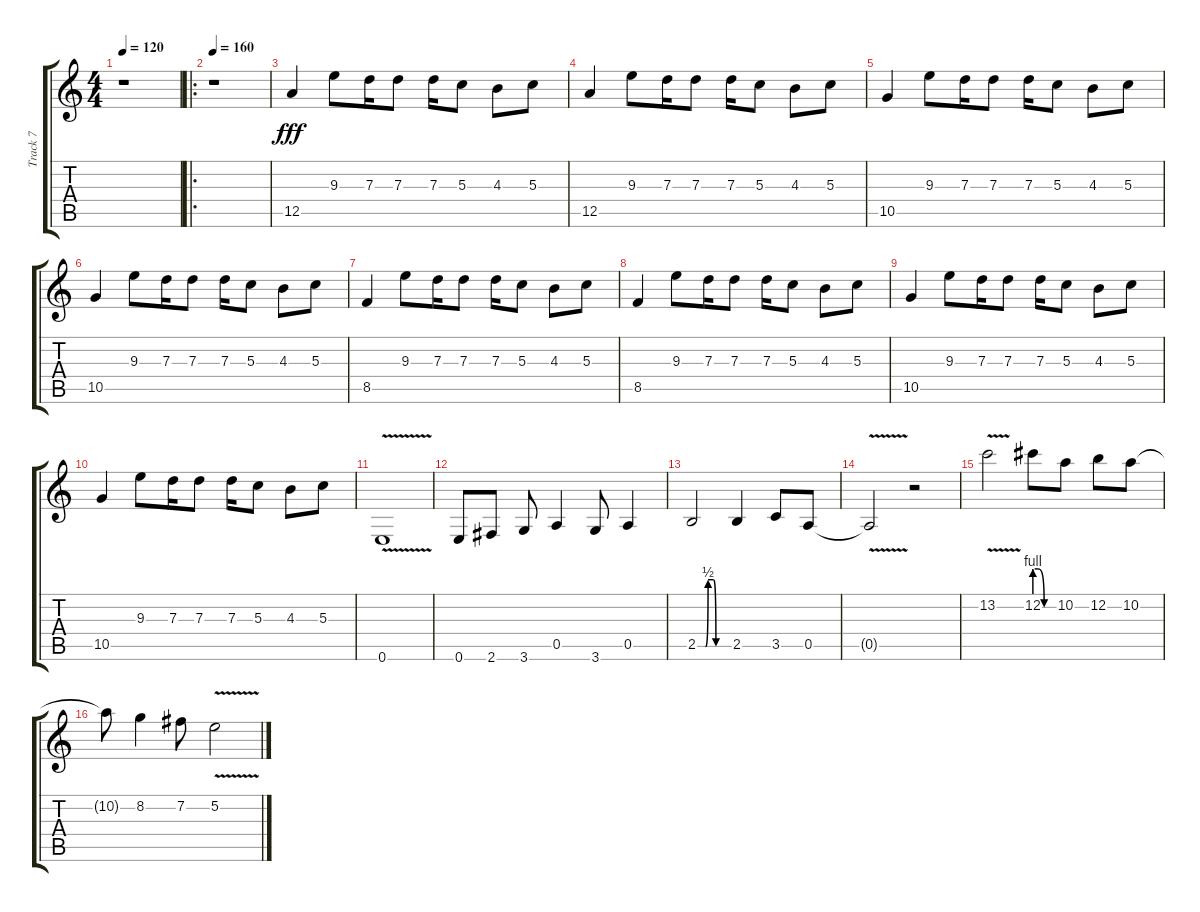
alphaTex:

\track ("Track 7" "Track 7") {instrument overdrivenguitar}
\staff {score tabs}
\tuning (E4 B3 G3 D3 A2 E2) {hide}
\ts (4 4)
\tempo 120
\clef g2
\ks c
r.1{dy fff} |
\ro
\tempo 160
r.1 |
12.5.4 9.3.8 7.3.16 7.3.8 7.3.16 5.3.8 4.3.8 5.3.8 |
12.5.4 9.3.8 7.3.16 7.3.8 7.3.16 5.3.8 4.3.8 5.3.8 |
10.5.4 9.3.8 7.3.16 7.3.8 7.3.16 5.3.8 4.3.8 5.3.8 |
10.5.4 9.3.8 7.3.16 7.3.8 7.3.16 5.3.8 4.3.8 5.3.8 |
8.5.4 9.3.8 7.3.16 7.3.8 7.3.16 5.3.8 4.3.8 5.3.8 |
8.5.4 9.3.8 7.3.16 7.3.8 7.3.16 5.3.8 4.3.8 5.3.8 |
10.5.4 9.3.8 7.3.16 7.3.8 7.3.16 5.3.8 4.3.8 5.3.8 |
10.5.4 9.3.8 7.3.16 7.3.8 7.3.16 5.3.8 4.3.8 5.3.8 |
0.6{v}.1 |
0.6.8 2.6.8 3.6.8 0.5.4 3.6.8 0.5.4 |
2.5{be (custom 0 0 15 0 20 2 30 2 35 0 45 0 60 0)}.2 2.5.4 3.5.8 0.5.8 |
0.5{v t}.2 r.2 |
13.2{v}.2 12.2{be (custom 0 4 10 4 30 0 40 0 60 0)}.8 10.2.8 12.2.8 10.2.8 |
10.2{t}.8 8.2.4 7.2.8 5.2{v}.2
